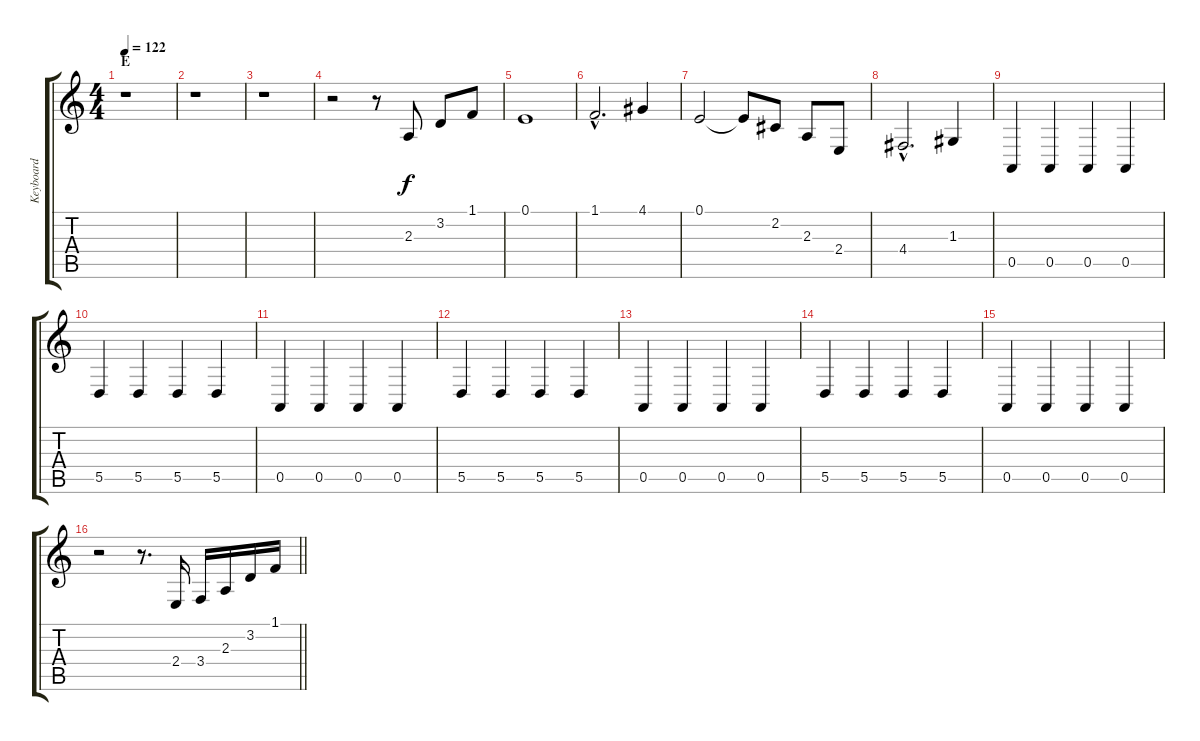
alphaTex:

\track ("Keyboard" "Keyboard") {instrument stringensemble1}
\staff {score tabs}
\tuning (E4 B3 G3 D3 A2 E2) {hide}
\ts (4 4)
\section ("" "E")
\tempo 122
\clef g2
\ks c
r.1{dy f} |
r.1 |
r.1 |
r.2 r.8 2.3.8 3.2.8 1.1.8 |
0.1.1 |
1.1{hac}.2{d} 4.1.4 |
0.1.2 0.1{t}.8 2.2.8 2.3.8 2.4.8 |
4.4{hac}.2{d} 1.3.4 |
0.5.4 0.5.4 0.5.4 0.5.4 |
5.5.4 5.5.4 5.5.4 5.5.4 |
0.5.4 0.5.4 0.5.4 0.5.4 |
5.5.4 5.5.4 5.5.4 5.5.4 |
0.5.4 0.5.4 0.5.4 0.5.4 |
5.5.4 5.5.4 5.5.4 5.5.4 |
0.5.4 0.5.4 0.5.4 0.5.4 |
\barLineRight lightlight
r.2 r.8{d} 2.4.16 3.4.16 2.3.16 3.2.16 1.1.16
